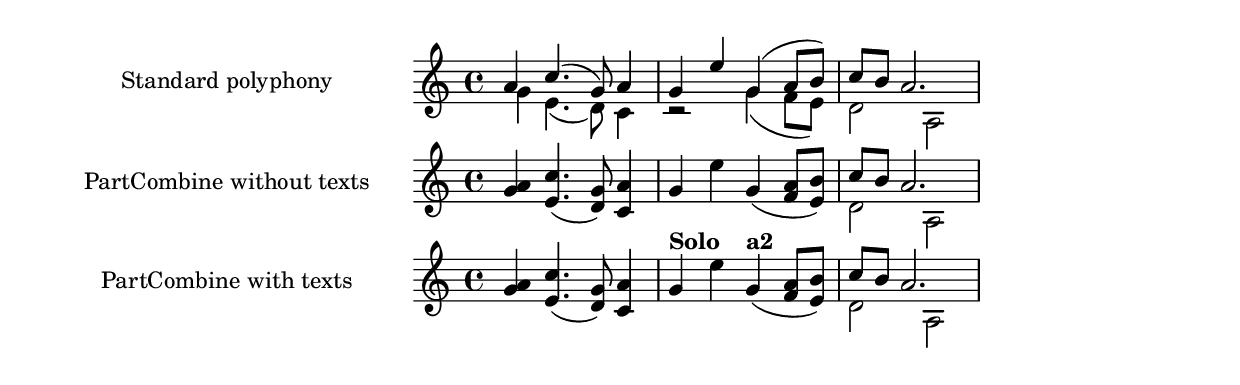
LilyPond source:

%% Do not edit this file; it is auto-generated from LSR http://lsr.dsi.unimi.it
%% This file is in the public domain.
\version "2.11.62"

\header {
  lsrtags = "simultaneous-notes, text"

  texidoces = "
La herramienta de combinación de partes ( instrucción
@code{\\partcombine}) permite la combinación de varias partes
diferentes sobre el mismo pentagrama.  Las indicaciones textuales
tales como \"solo\" o \"a2\" se añaden de forma predeterminada;
para quitarlas, sencillamente establezca la proopiedad
@code{printPartCombineTexts} al valor \"falso\".  Para partituras
vocales (como himnos), no hay necesidad de añadir los textos
\"solo\" o \"a2\", por lo que se deben desactivar.  Sin embargo,
podría ser mejor no usarlo si hay solos, porque éstos no se
indicarán.  En tales casos podría ser preferible la notación
polifónica estándar.

Este fragmento de código presenta las tres formas en que se pueden
imprimir dos partes sobre un solo pentagrama: polifonía estándar,
@code{\\partcombine} sin textos, y @code{\\partcombine} con
textos.

"
  doctitlees = "Combinar dos partes sobre el mismo pentagrama"

  texidoc = "
The part combiner tool ( @code{\\partcombine} command ) allows the
combination of several different parts on the same staff.  Text
directions such as \"solo\" or \"a2\" are added by default; to remove
them, simply set the property @code{printPartCombineTexts} to
\"false\". For vocal scores (hymns), there is no need to add
\"solo\"/\"a2\" texts, so they should be switched off.  However, it
might be better not to use it if there are any solos, as they won't be
indicated.  In such cases, standard polyphonic notation may be
preferable.

This snippet presents the three ways two parts can be printed on a same
staff: standard polyphony, @code{\\partcombine} without texts, and
@code{\\partcombine} with texts.




"
  doctitle = "Combining two parts on the same staff"
} % begin verbatim

musicUp = \relative c'' {
  \time 4/4
  a4 c4.( g8) a4 |
  g4 e' g,( a8 b) |
  c b a2.
}

musicDown = \relative c'' {
  g4 e4.( d8) c4 |
  r2 g'4( f8 e) |
  d2 \stemDown a
}

\score {
  <<
    <<
    \new Staff {
      \set Staff.instrumentName = "Standard polyphony  "
      << \musicUp \\ \musicDown >>
    }
    \new Staff \with { printPartCombineTexts = ##f } {
      \set Staff.instrumentName = "PartCombine without texts  "
      \partcombine \musicUp \musicDown
    }
    \new Staff {
      \set Staff.instrumentName = "PartCombine with texts  "
      \partcombine \musicUp \musicDown
    }
    >>
  >>
  \layout {
    indent = 6.0\cm
    \context {
      \Score
      \override SystemStartBar #'collapse-height = #30
    }
  }
}
